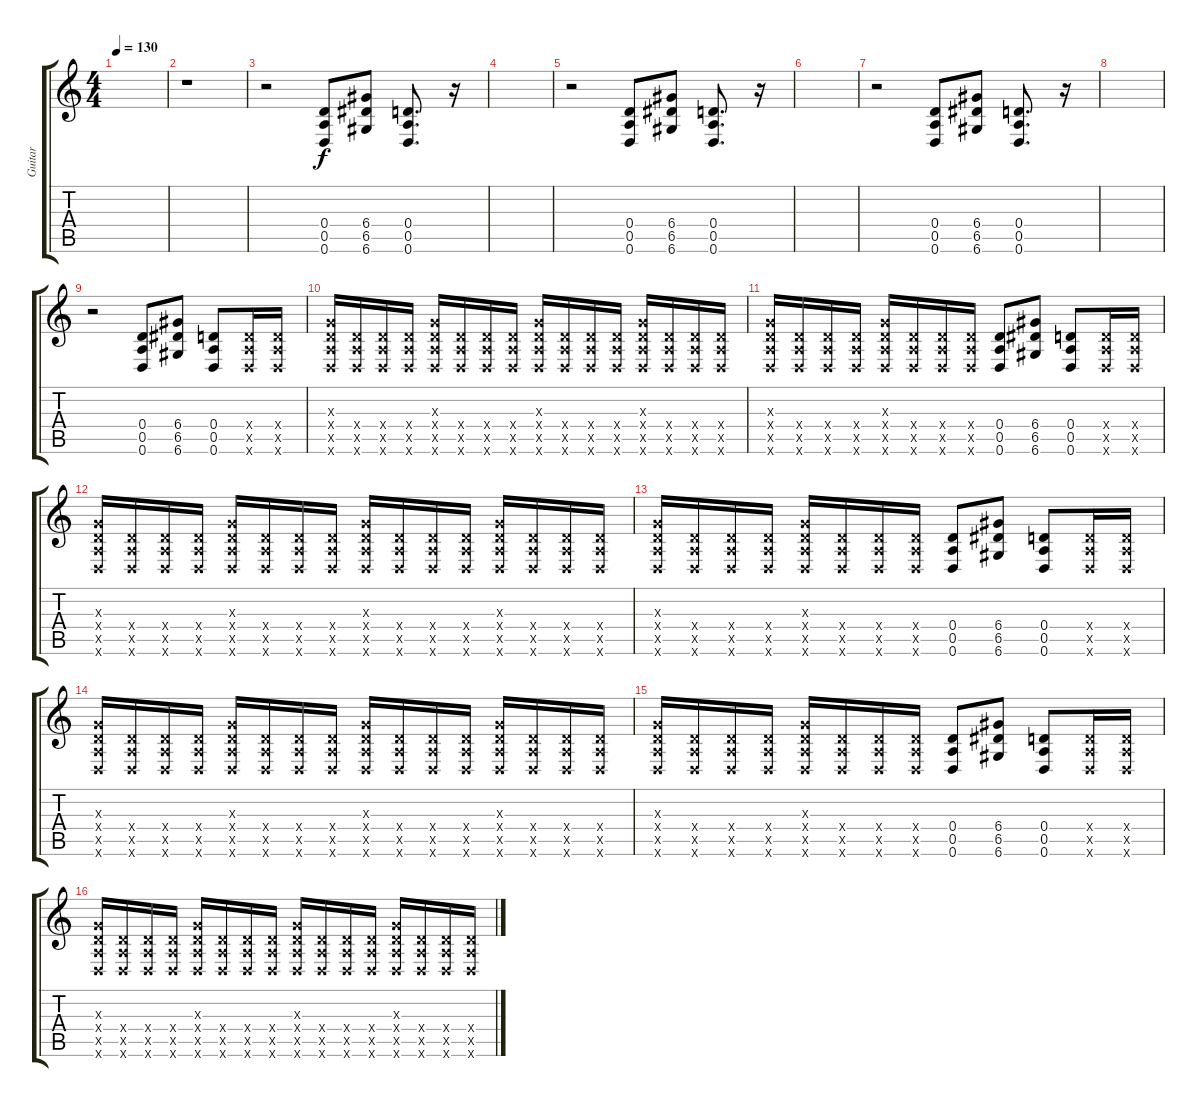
\track ("Guitar" "Guitar") {instrument overdrivenguitar}
\staff {score tabs}
\tuning (E4 B3 G3 D3 A2 D2) {hide}
\ts (4 4)
\tempo 130
\clef g2
\ks c
|
r.1 |
r.2 (0.4 0.5 0.6).8 (6.4 6.5 6.6).8 (0.4 0.5 0.6).8{d} r.16 |
|
r.2 (0.4 0.5 0.6).8 (6.4 6.5 6.6).8 (0.4 0.5 0.6).8{d} r.16 |
|
r.2 (0.4 0.5 0.6).8 (6.4 6.5 6.6).8 (0.4 0.5 0.6).8{d} r.16 |
|
r.2 (0.4 0.5 0.6).8 (6.4 6.5 6.6).8 (0.4 0.5 0.6).8 (0.4{x} 0.5{x} 0.6{x}).16 (0.4{x} 0.5{x} 0.6{x}).16 |
(0.3{x} 0.4{x} 0.5{x} 0.6{x}).16 (0.4{x} 0.5{x} 0.6{x}).16 (0.4{x} 0.5{x} 0.6{x}).16 (0.4{x} 0.5{x} 0.6{x}).16 (0.3{x} 0.4{x} 0.5{x} 0.6{x}).16 (0.4{x} 0.5{x} 0.6{x}).16 (0.4{x} 0.5{x} 0.6{x}).16 (0.4{x} 0.5{x} 0.6{x}).16 (0.3{x} 0.4{x} 0.5{x} 0.6{x}).16 (0.4{x} 0.5{x} 0.6{x}).16 (0.4{x} 0.5{x} 0.6{x}).16 (0.4{x} 0.5{x} 0.6{x}).16 (0.3{x} 0.4{x} 0.5{x} 0.6{x}).16 (0.4{x} 0.5{x} 0.6{x}).16 (0.4{x} 0.5{x} 0.6{x}).16 (0.4{x} 0.5{x} 0.6{x}).16 |
(0.3{x} 0.4{x} 0.5{x} 0.6{x}).16 (0.4{x} 0.5{x} 0.6{x}).16 (0.4{x} 0.5{x} 0.6{x}).16 (0.4{x} 0.5{x} 0.6{x}).16 (0.3{x} 0.4{x} 0.5{x} 0.6{x}).16 (0.4{x} 0.5{x} 0.6{x}).16 (0.4{x} 0.5{x} 0.6{x}).16 (0.4{x} 0.5{x} 0.6{x}).16 (0.4 0.5 0.6).8 (6.4 6.5 6.6).8 (0.4 0.5 0.6).8 (0.4{x} 0.5{x} 0.6{x}).16 (0.4{x} 0.5{x} 0.6{x}).16 |
(0.3{x} 0.4{x} 0.5{x} 0.6{x}).16 (0.4{x} 0.5{x} 0.6{x}).16 (0.4{x} 0.5{x} 0.6{x}).16 (0.4{x} 0.5{x} 0.6{x}).16 (0.3{x} 0.4{x} 0.5{x} 0.6{x}).16 (0.4{x} 0.5{x} 0.6{x}).16 (0.4{x} 0.5{x} 0.6{x}).16 (0.4{x} 0.5{x} 0.6{x}).16 (0.3{x} 0.4{x} 0.5{x} 0.6{x}).16 (0.4{x} 0.5{x} 0.6{x}).16 (0.4{x} 0.5{x} 0.6{x}).16 (0.4{x} 0.5{x} 0.6{x}).16 (0.3{x} 0.4{x} 0.5{x} 0.6{x}).16 (0.4{x} 0.5{x} 0.6{x}).16 (0.4{x} 0.5{x} 0.6{x}).16 (0.4{x} 0.5{x} 0.6{x}).16 |
(0.3{x} 0.4{x} 0.5{x} 0.6{x}).16 (0.4{x} 0.5{x} 0.6{x}).16 (0.4{x} 0.5{x} 0.6{x}).16 (0.4{x} 0.5{x} 0.6{x}).16 (0.3{x} 0.4{x} 0.5{x} 0.6{x}).16 (0.4{x} 0.5{x} 0.6{x}).16 (0.4{x} 0.5{x} 0.6{x}).16 (0.4{x} 0.5{x} 0.6{x}).16 (0.4 0.5 0.6).8 (6.4 6.5 6.6).8 (0.4 0.5 0.6).8 (0.4{x} 0.5{x} 0.6{x}).16 (0.4{x} 0.5{x} 0.6{x}).16 |
(0.3{x} 0.4{x} 0.5{x} 0.6{x}).16 (0.4{x} 0.5{x} 0.6{x}).16 (0.4{x} 0.5{x} 0.6{x}).16 (0.4{x} 0.5{x} 0.6{x}).16 (0.3{x} 0.4{x} 0.5{x} 0.6{x}).16 (0.4{x} 0.5{x} 0.6{x}).16 (0.4{x} 0.5{x} 0.6{x}).16 (0.4{x} 0.5{x} 0.6{x}).16 (0.3{x} 0.4{x} 0.5{x} 0.6{x}).16 (0.4{x} 0.5{x} 0.6{x}).16 (0.4{x} 0.5{x} 0.6{x}).16 (0.4{x} 0.5{x} 0.6{x}).16 (0.3{x} 0.4{x} 0.5{x} 0.6{x}).16 (0.4{x} 0.5{x} 0.6{x}).16 (0.4{x} 0.5{x} 0.6{x}).16 (0.4{x} 0.5{x} 0.6{x}).16 |
(0.3{x} 0.4{x} 0.5{x} 0.6{x}).16 (0.4{x} 0.5{x} 0.6{x}).16 (0.4{x} 0.5{x} 0.6{x}).16 (0.4{x} 0.5{x} 0.6{x}).16 (0.3{x} 0.4{x} 0.5{x} 0.6{x}).16 (0.4{x} 0.5{x} 0.6{x}).16 (0.4{x} 0.5{x} 0.6{x}).16 (0.4{x} 0.5{x} 0.6{x}).16 (0.4 0.5 0.6).8 (6.4 6.5 6.6).8 (0.4 0.5 0.6).8 (0.4{x} 0.5{x} 0.6{x}).16 (0.4{x} 0.5{x} 0.6{x}).16 |
(0.3{x} 0.4{x} 0.5{x} 0.6{x}).16 (0.4{x} 0.5{x} 0.6{x}).16 (0.4{x} 0.5{x} 0.6{x}).16 (0.4{x} 0.5{x} 0.6{x}).16 (0.3{x} 0.4{x} 0.5{x} 0.6{x}).16 (0.4{x} 0.5{x} 0.6{x}).16 (0.4{x} 0.5{x} 0.6{x}).16 (0.4{x} 0.5{x} 0.6{x}).16 (0.3{x} 0.4{x} 0.5{x} 0.6{x}).16 (0.4{x} 0.5{x} 0.6{x}).16 (0.4{x} 0.5{x} 0.6{x}).16 (0.4{x} 0.5{x} 0.6{x}).16 (0.3{x} 0.4{x} 0.5{x} 0.6{x}).16 (0.4{x} 0.5{x} 0.6{x}).16 (0.4{x} 0.5{x} 0.6{x}).16 (0.4{x} 0.5{x} 0.6{x}).16
